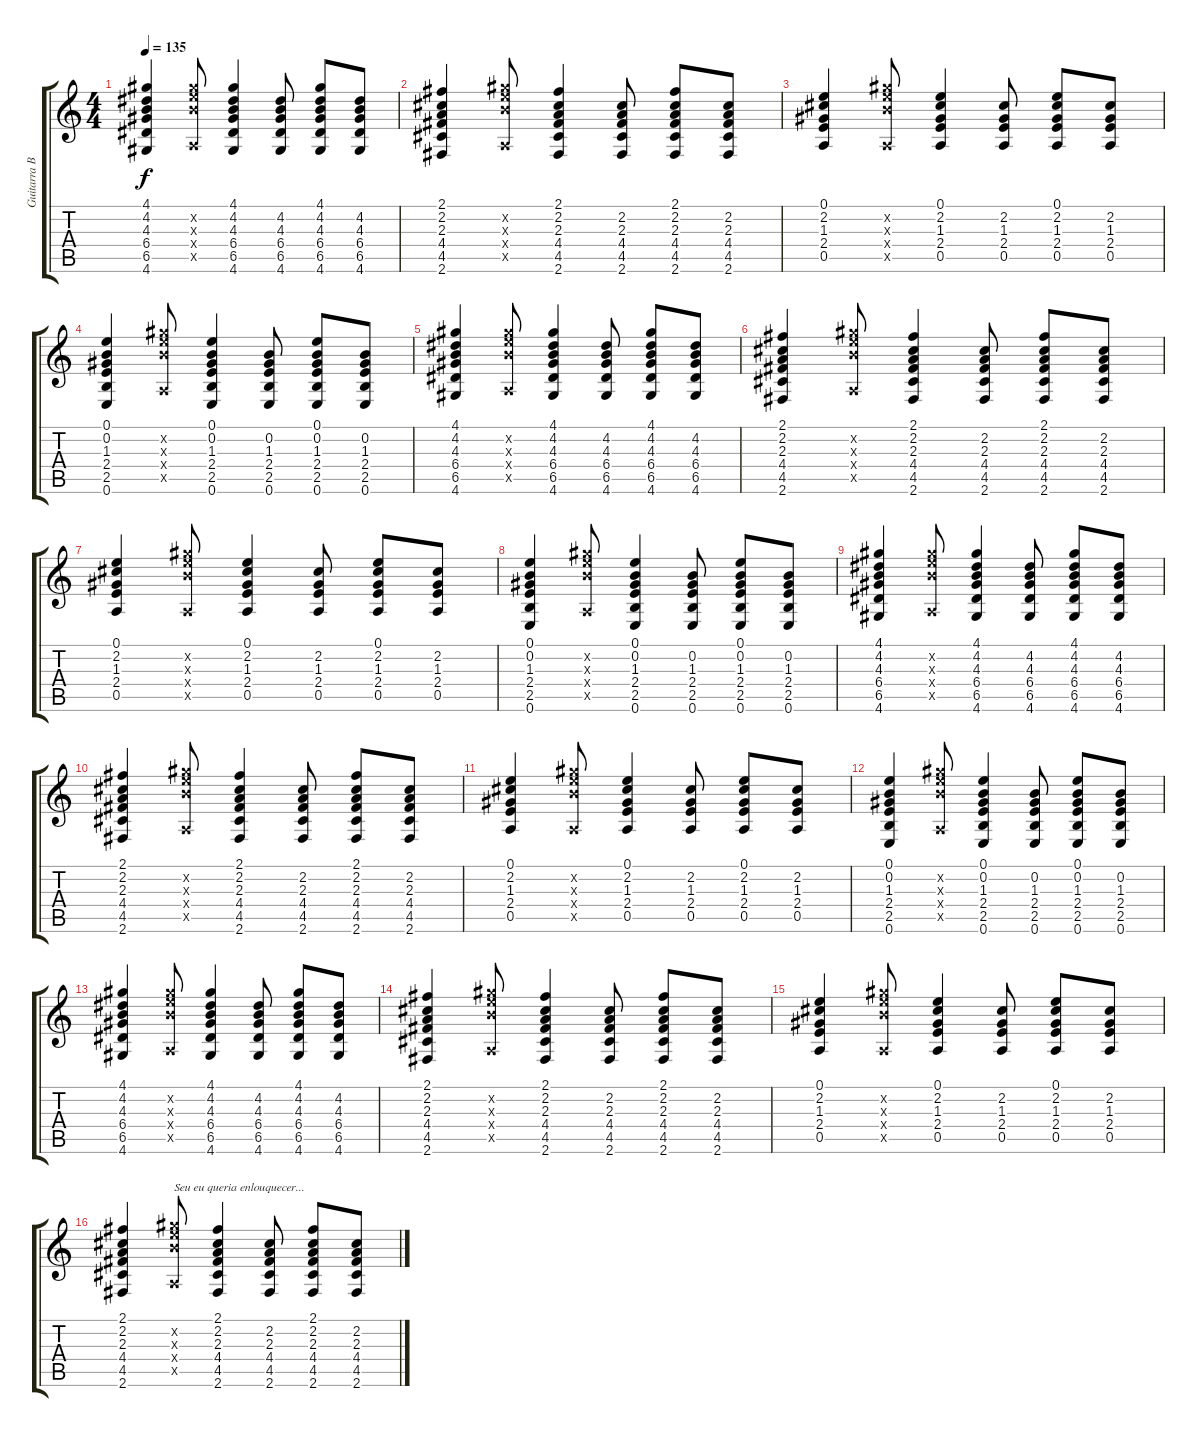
\track ("Guitarra Base" "Guitarra B") {instrument electricguitarclean}
\staff {score tabs}
\tuning (E4 B3 G3 D3 A2 E2) {hide}
\ts (4 4)
\tempo 135
\clef g2
\ks c
(4.1 4.2 4.3 6.4 6.5 4.6).4{dy f} (9.2{x} 9.3{x} 9.4{x} 0.5{x}).8 (4.1 4.2 4.3 6.4 6.5 4.6).4 (4.2 4.3 6.4 6.5 4.6).8 (4.1 4.2 4.3 6.4 6.5 4.6).8 (4.2 4.3 6.4 6.5 4.6).8 |
(2.1 2.2 2.3 4.4 4.5 2.6).4 (9.2{x} 9.3{x} 9.4{x} 0.5{x}).8 (2.1 2.2 2.3 4.4 4.5 2.6).4 (2.2 2.3 4.4 4.5 2.6).8 (2.1 2.2 2.3 4.4 4.5 2.6).8 (2.2 2.3 4.4 4.5 2.6).8 |
(0.1 2.2 1.3 2.4 0.5).4 (9.2{x} 9.3{x} 9.4{x} 0.5{x}).8 (0.1 2.2 1.3 2.4 0.5).4 (2.2 1.3 2.4 0.5).8 (0.1 2.2 1.3 2.4 0.5).8 (2.2 1.3 2.4 0.5).8 |
(0.1 0.2 1.3 2.4 2.5 0.6).4 (9.2{x} 9.3{x} 9.4{x} 0.5{x}).8 (0.1 0.2 1.3 2.4 2.5 0.6).4 (0.2 1.3 2.4 2.5 0.6).8 (0.1 0.2 1.3 2.4 2.5 0.6).8 (0.2 1.3 2.4 2.5 0.6).8 |
(4.1 4.2 4.3 6.4 6.5 4.6).4 (9.2{x} 9.3{x} 9.4{x} 0.5{x}).8 (4.1 4.2 4.3 6.4 6.5 4.6).4 (4.2 4.3 6.4 6.5 4.6).8 (4.1 4.2 4.3 6.4 6.5 4.6).8 (4.2 4.3 6.4 6.5 4.6).8 |
(2.1 2.2 2.3 4.4 4.5 2.6).4 (9.2{x} 9.3{x} 9.4{x} 0.5{x}).8 (2.1 2.2 2.3 4.4 4.5 2.6).4 (2.2 2.3 4.4 4.5 2.6).8 (2.1 2.2 2.3 4.4 4.5 2.6).8 (2.2 2.3 4.4 4.5 2.6).8 |
(0.1 2.2 1.3 2.4 0.5).4 (9.2{x} 9.3{x} 9.4{x} 0.5{x}).8 (0.1 2.2 1.3 2.4 0.5).4 (2.2 1.3 2.4 0.5).8 (0.1 2.2 1.3 2.4 0.5).8 (2.2 1.3 2.4 0.5).8 |
(0.1 0.2 1.3 2.4 2.5 0.6).4 (9.2{x} 9.3{x} 9.4{x} 0.5{x}).8 (0.1 0.2 1.3 2.4 2.5 0.6).4 (0.2 1.3 2.4 2.5 0.6).8 (0.1 0.2 1.3 2.4 2.5 0.6).8 (0.2 1.3 2.4 2.5 0.6).8 |
(4.1 4.2 4.3 6.4 6.5 4.6).4 (9.2{x} 9.3{x} 9.4{x} 0.5{x}).8 (4.1 4.2 4.3 6.4 6.5 4.6).4 (4.2 4.3 6.4 6.5 4.6).8 (4.1 4.2 4.3 6.4 6.5 4.6).8 (4.2 4.3 6.4 6.5 4.6).8 |
(2.1 2.2 2.3 4.4 4.5 2.6).4 (9.2{x} 9.3{x} 9.4{x} 0.5{x}).8 (2.1 2.2 2.3 4.4 4.5 2.6).4 (2.2 2.3 4.4 4.5 2.6).8 (2.1 2.2 2.3 4.4 4.5 2.6).8 (2.2 2.3 4.4 4.5 2.6).8 |
(0.1 2.2 1.3 2.4 0.5).4 (9.2{x} 9.3{x} 9.4{x} 0.5{x}).8 (0.1 2.2 1.3 2.4 0.5).4 (2.2 1.3 2.4 0.5).8 (0.1 2.2 1.3 2.4 0.5).8 (2.2 1.3 2.4 0.5).8 |
(0.1 0.2 1.3 2.4 2.5 0.6).4 (9.2{x} 9.3{x} 9.4{x} 0.5{x}).8 (0.1 0.2 1.3 2.4 2.5 0.6).4 (0.2 1.3 2.4 2.5 0.6).8 (0.1 0.2 1.3 2.4 2.5 0.6).8 (0.2 1.3 2.4 2.5 0.6).8 |
(4.1 4.2 4.3 6.4 6.5 4.6).4 (9.2{x} 9.3{x} 9.4{x} 0.5{x}).8 (4.1 4.2 4.3 6.4 6.5 4.6).4 (4.2 4.3 6.4 6.5 4.6).8 (4.1 4.2 4.3 6.4 6.5 4.6).8 (4.2 4.3 6.4 6.5 4.6).8 |
(2.1 2.2 2.3 4.4 4.5 2.6).4 (9.2{x} 9.3{x} 9.4{x} 0.5{x}).8 (2.1 2.2 2.3 4.4 4.5 2.6).4 (2.2 2.3 4.4 4.5 2.6).8 (2.1 2.2 2.3 4.4 4.5 2.6).8 (2.2 2.3 4.4 4.5 2.6).8 |
(0.1 2.2 1.3 2.4 0.5).4 (9.2{x} 9.3{x} 9.4{x} 0.5{x}).8 (0.1 2.2 1.3 2.4 0.5).4 (2.2 1.3 2.4 0.5).8 (0.1 2.2 1.3 2.4 0.5).8 (2.2 1.3 2.4 0.5).8 |
(2.1 2.2 2.3 4.4 4.5 2.6).4 (9.2{x} 9.3{x} 9.4{x} 0.5{x}).8{txt "Seu eu queria enlouquecer..."} (2.1 2.2 2.3 4.4 4.5 2.6).4 (2.2 2.3 4.4 4.5 2.6).8 (2.1 2.2 2.3 4.4 4.5 2.6).8 (2.2 2.3 4.4 4.5 2.6).8
